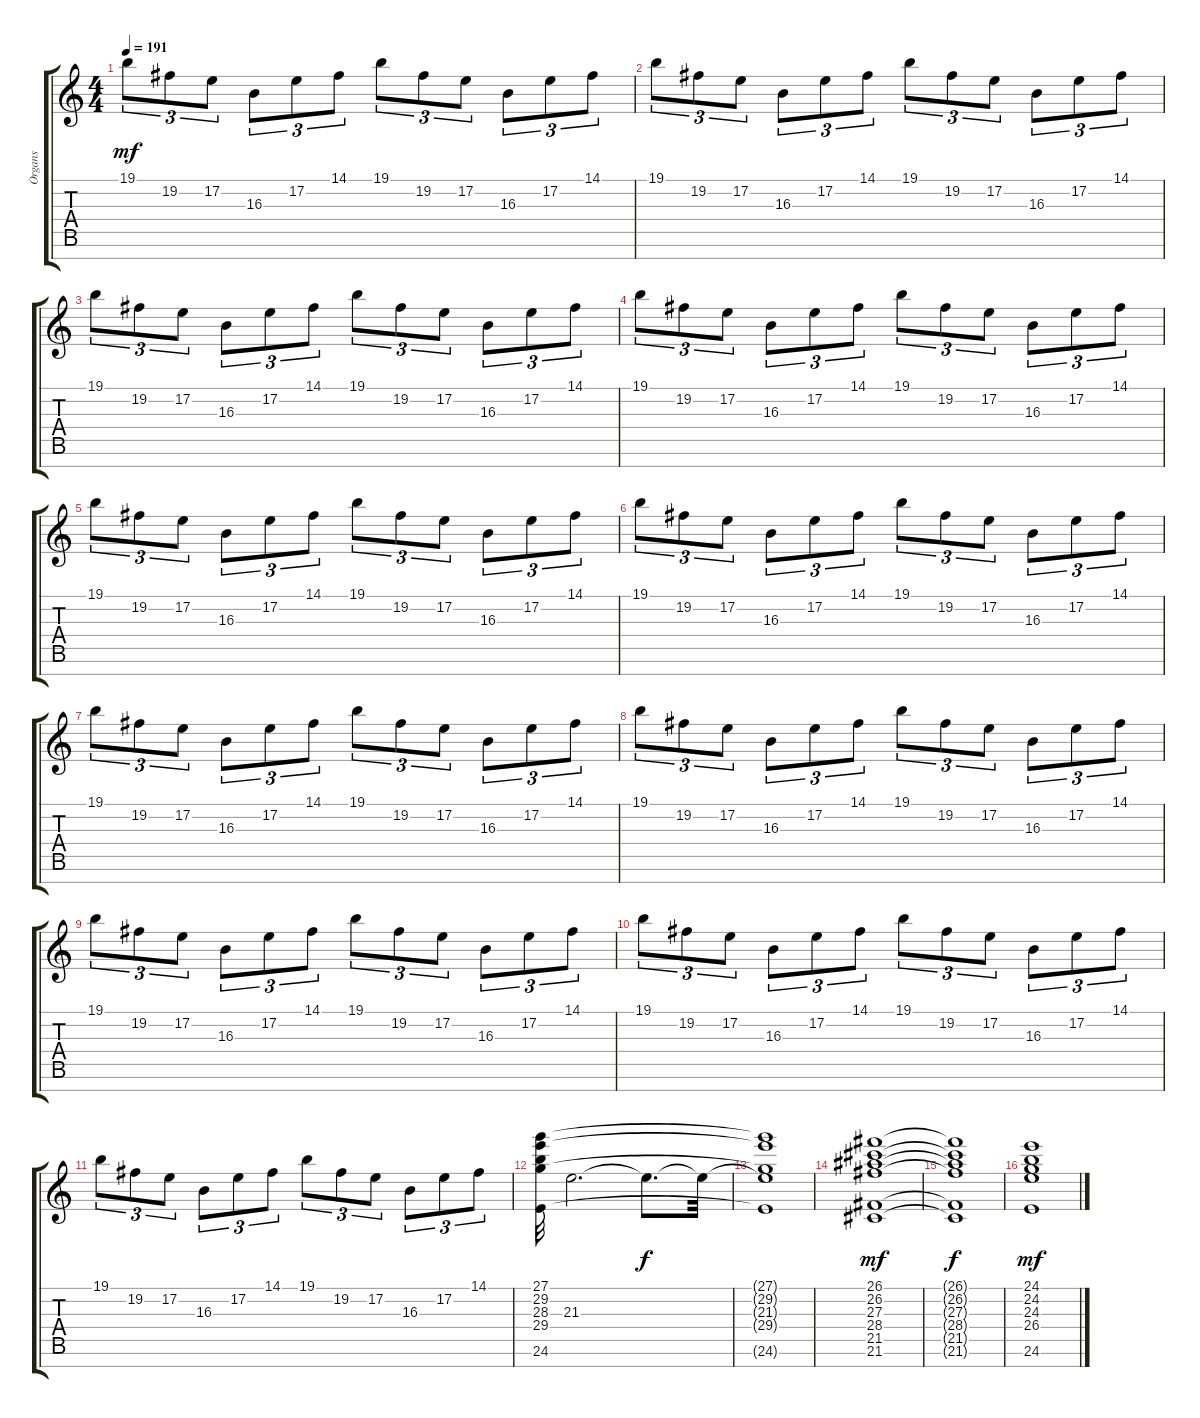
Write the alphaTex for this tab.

\track ("Organs" "Organs") {instrument rockorgan}
\staff {score tabs}
\tuning (E4 B3 G3 D3 A2 E2 B1) {hide}
\ts (4 4)
\tempo 191
\clef g2
\ks c
19.1.8{tu (3 2) dy mf} 19.2.8{tu (3 2)} 17.2.8{tu (3 2)} 16.3.8{tu (3 2)} 17.2.8{tu (3 2)} 14.1.8{tu (3 2)} 19.1.8{tu (3 2)} 19.2.8{tu (3 2)} 17.2.8{tu (3 2)} 16.3.8{tu (3 2)} 17.2.8{tu (3 2)} 14.1.8{tu (3 2)} |
19.1.8{tu (3 2)} 19.2.8{tu (3 2)} 17.2.8{tu (3 2)} 16.3.8{tu (3 2)} 17.2.8{tu (3 2)} 14.1.8{tu (3 2)} 19.1.8{tu (3 2)} 19.2.8{tu (3 2)} 17.2.8{tu (3 2)} 16.3.8{tu (3 2)} 17.2.8{tu (3 2)} 14.1.8{tu (3 2)} |
19.1.8{tu (3 2)} 19.2.8{tu (3 2)} 17.2.8{tu (3 2)} 16.3.8{tu (3 2)} 17.2.8{tu (3 2)} 14.1.8{tu (3 2)} 19.1.8{tu (3 2)} 19.2.8{tu (3 2)} 17.2.8{tu (3 2)} 16.3.8{tu (3 2)} 17.2.8{tu (3 2)} 14.1.8{tu (3 2)} |
19.1.8{tu (3 2)} 19.2.8{tu (3 2)} 17.2.8{tu (3 2)} 16.3.8{tu (3 2)} 17.2.8{tu (3 2)} 14.1.8{tu (3 2)} 19.1.8{tu (3 2)} 19.2.8{tu (3 2)} 17.2.8{tu (3 2)} 16.3.8{tu (3 2)} 17.2.8{tu (3 2)} 14.1.8{tu (3 2)} |
19.1.8{tu (3 2)} 19.2.8{tu (3 2)} 17.2.8{tu (3 2)} 16.3.8{tu (3 2)} 17.2.8{tu (3 2)} 14.1.8{tu (3 2)} 19.1.8{tu (3 2)} 19.2.8{tu (3 2)} 17.2.8{tu (3 2)} 16.3.8{tu (3 2)} 17.2.8{tu (3 2)} 14.1.8{tu (3 2)} |
19.1.8{tu (3 2)} 19.2.8{tu (3 2)} 17.2.8{tu (3 2)} 16.3.8{tu (3 2)} 17.2.8{tu (3 2)} 14.1.8{tu (3 2)} 19.1.8{tu (3 2)} 19.2.8{tu (3 2)} 17.2.8{tu (3 2)} 16.3.8{tu (3 2)} 17.2.8{tu (3 2)} 14.1.8{tu (3 2)} |
19.1.8{tu (3 2)} 19.2.8{tu (3 2)} 17.2.8{tu (3 2)} 16.3.8{tu (3 2)} 17.2.8{tu (3 2)} 14.1.8{tu (3 2)} 19.1.8{tu (3 2)} 19.2.8{tu (3 2)} 17.2.8{tu (3 2)} 16.3.8{tu (3 2)} 17.2.8{tu (3 2)} 14.1.8{tu (3 2)} |
19.1.8{tu (3 2)} 19.2.8{tu (3 2)} 17.2.8{tu (3 2)} 16.3.8{tu (3 2)} 17.2.8{tu (3 2)} 14.1.8{tu (3 2)} 19.1.8{tu (3 2)} 19.2.8{tu (3 2)} 17.2.8{tu (3 2)} 16.3.8{tu (3 2)} 17.2.8{tu (3 2)} 14.1.8{tu (3 2)} |
19.1.8{tu (3 2)} 19.2.8{tu (3 2)} 17.2.8{tu (3 2)} 16.3.8{tu (3 2)} 17.2.8{tu (3 2)} 14.1.8{tu (3 2)} 19.1.8{tu (3 2)} 19.2.8{tu (3 2)} 17.2.8{tu (3 2)} 16.3.8{tu (3 2)} 17.2.8{tu (3 2)} 14.1.8{tu (3 2)} |
19.1.8{tu (3 2)} 19.2.8{tu (3 2)} 17.2.8{tu (3 2)} 16.3.8{tu (3 2)} 17.2.8{tu (3 2)} 14.1.8{tu (3 2)} 19.1.8{tu (3 2)} 19.2.8{tu (3 2)} 17.2.8{tu (3 2)} 16.3.8{tu (3 2)} 17.2.8{tu (3 2)} 14.1.8{tu (3 2)} |
19.1.8{tu (3 2)} 19.2.8{tu (3 2)} 17.2.8{tu (3 2)} 16.3.8{tu (3 2)} 17.2.8{tu (3 2)} 14.1.8{tu (3 2)} 19.1.8{tu (3 2)} 19.2.8{tu (3 2)} 17.2.8{tu (3 2)} 16.3.8{tu (3 2)} 17.2.8{tu (3 2)} 14.1.8{tu (3 2)} |
(27.1 29.2 28.3 29.4 24.6).32 21.3.2{d} 21.3{t}.8{d dy f} 21.3{t}.32 |
(27.1{t} 29.2{t} 21.3{t} 29.4{t} 24.6{t}).1 |
(26.1 26.2 27.3 28.4 21.5 21.6).1{dy mf} |
(26.1{t} 26.2{t} 27.3{t} 28.4{t} 21.5{t} 21.6{t}).1{dy f} |
(24.1 24.2 24.3 26.4 24.6).1{dy mf}
